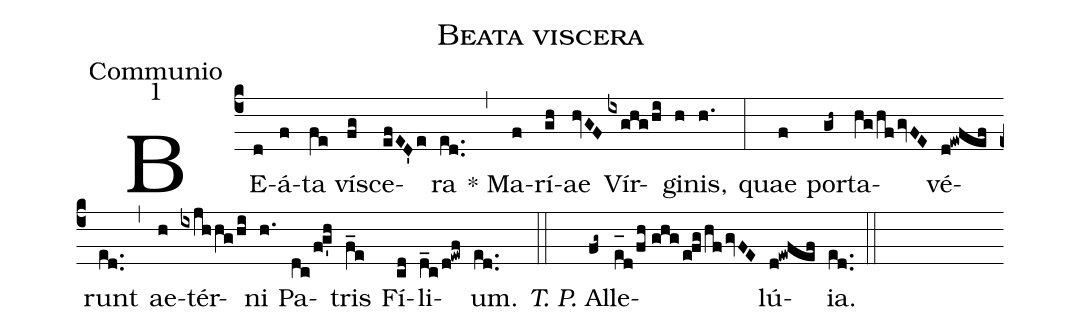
name:Beata viscera;
office-part:Communio;
mode:1;
%%
(c4) BE(d)á(f)ta(fe) ví(fg)sce(efED'e)ra(ed..) (,) * Ma(f)rí(gh)ae(hvGF) Vír(ixghg/hi)gi(h)nis,(h.) (:) quae(f) por(gh~)ta(hg/hfgvFE)vé(d!ewfef)runt(ed..) (,) ae(h)tér(ixjhhg/hi)ni(h.) Pa(dc/fg'h)tris(f_e) Fí(cd)li(d_c/d!ewf)um.(ed..) (::) <i>T. P.</i> Al(fg~)le(e_[oh:h]d/fh//ghg/efg/hfgvFE)lú(d!ewfef){ia}.(ed..) (::)
